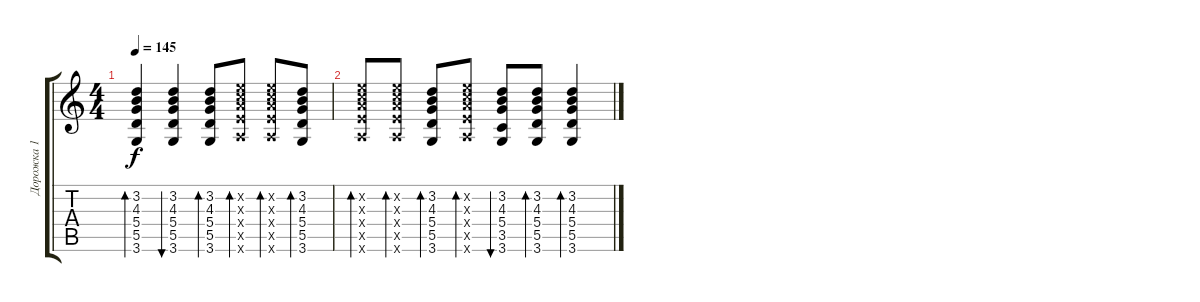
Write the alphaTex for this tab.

\track ("Дорожка 1" "Дорожка 1") {instrument acousticguitarnylon}
\staff {score tabs}
\tuning (E4 B3 G3 D3 A2 E2) {hide}
\ts (4 4)
\tempo 145
\clef g2
\ks c
(3.2 4.3 5.4 5.5 3.6).4{bd 60 dy f} (3.2 4.3 5.4 5.5 3.6).4{bu 60} (3.2 4.3 5.4 5.5 3.6).8{bd 60} (5.2{x} 5.3{x} 7.4{x} 7.5{x} 5.6{x}).8{bd 60} (5.2{x} 5.3{x} 7.4{x} 7.5{x} 5.6{x}).8{bd 60} (3.2 4.3 5.4 5.5 3.6).8{bd 60} |
(5.2{x} 5.3{x} 7.4{x} 7.5{x} 5.6{x}).8{bd 60} (5.2{x} 5.3{x} 7.4{x} 7.5{x} 5.6{x}).8{bd 60} (3.2 4.3 5.4 5.5 3.6).8{bd 60} (5.2{x} 5.3{x} 7.4{x} 7.5{x} 5.6{x}).8{bd 60} (3.2 4.3 5.4 3.5 3.6).8{bu 60} (3.2 4.3 5.4 5.5 3.6).8{bd 60} (3.2 4.3 5.4 5.5 3.6).4{bd 60}
